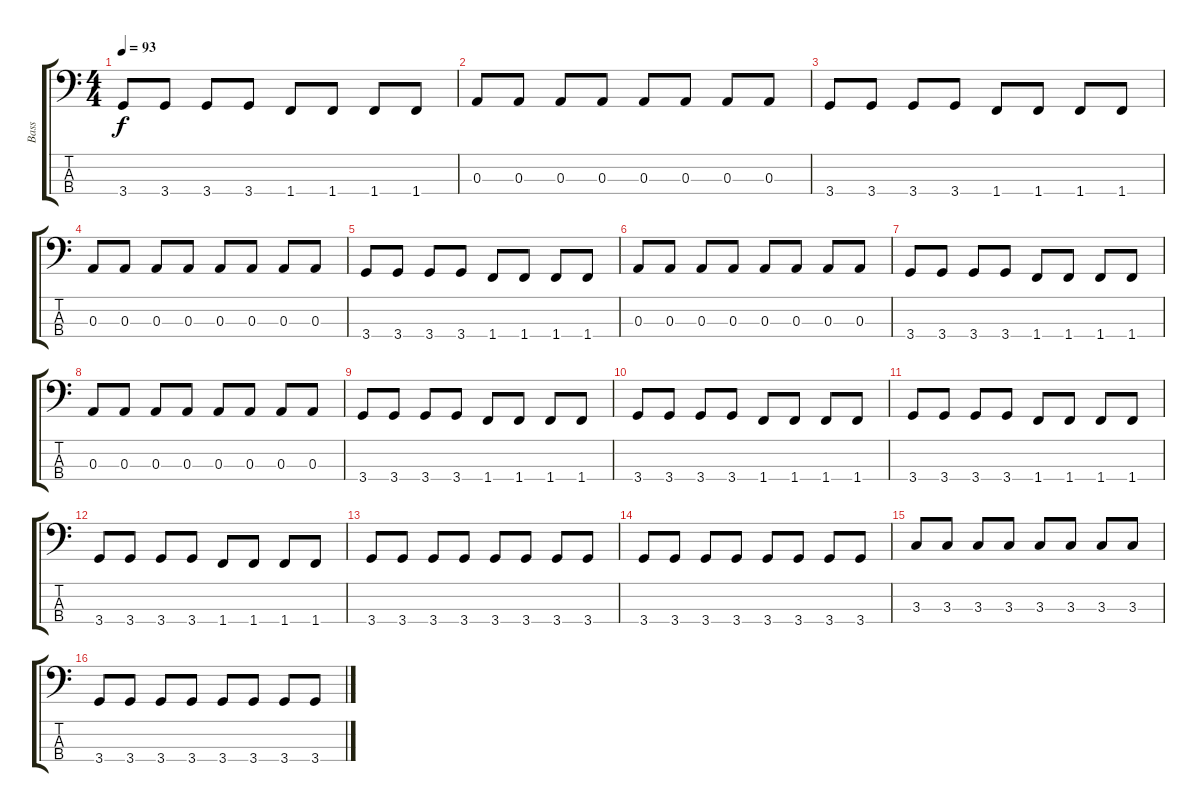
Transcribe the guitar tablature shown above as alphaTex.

\track ("Bass" "Bass") {instrument electricbasspick}
\staff {score tabs}
\tuning (G2 D2 A1 E1) {hide}
\ts (4 4)
\tempo 93
\clef f4
\ks c
3.4.8{dy f} 3.4.8 3.4.8 3.4.8 1.4.8 1.4.8 1.4.8 1.4.8 |
0.3.8 0.3.8 0.3.8 0.3.8 0.3.8 0.3.8 0.3.8 0.3.8 |
3.4.8 3.4.8 3.4.8 3.4.8 1.4.8 1.4.8 1.4.8 1.4.8 |
0.3.8 0.3.8 0.3.8 0.3.8 0.3.8 0.3.8 0.3.8 0.3.8 |
3.4.8 3.4.8 3.4.8 3.4.8 1.4.8 1.4.8 1.4.8 1.4.8 |
0.3.8 0.3.8 0.3.8 0.3.8 0.3.8 0.3.8 0.3.8 0.3.8 |
3.4.8 3.4.8 3.4.8 3.4.8 1.4.8 1.4.8 1.4.8 1.4.8 |
0.3.8 0.3.8 0.3.8 0.3.8 0.3.8 0.3.8 0.3.8 0.3.8 |
3.4.8 3.4.8 3.4.8 3.4.8 1.4.8 1.4.8 1.4.8 1.4.8 |
3.4.8 3.4.8 3.4.8 3.4.8 1.4.8 1.4.8 1.4.8 1.4.8 |
3.4.8 3.4.8 3.4.8 3.4.8 1.4.8 1.4.8 1.4.8 1.4.8 |
3.4.8 3.4.8 3.4.8 3.4.8 1.4.8 1.4.8 1.4.8 1.4.8 |
3.4.8 3.4.8 3.4.8 3.4.8 3.4.8 3.4.8 3.4.8 3.4.8 |
3.4.8 3.4.8 3.4.8 3.4.8 3.4.8 3.4.8 3.4.8 3.4.8 |
3.3.8 3.3.8 3.3.8 3.3.8 3.3.8 3.3.8 3.3.8 3.3.8 |
3.4.8 3.4.8 3.4.8 3.4.8 3.4.8 3.4.8 3.4.8 3.4.8
